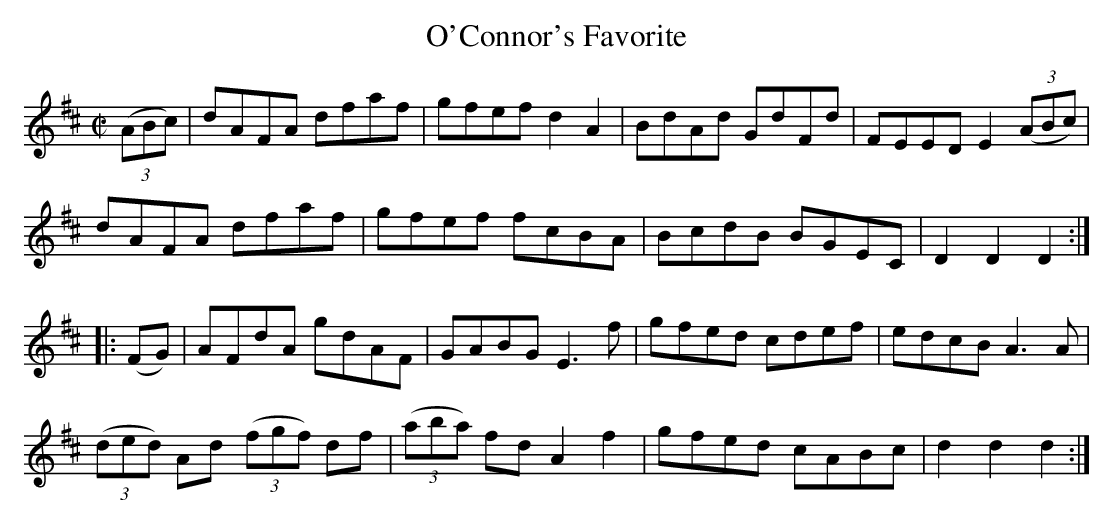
X:1
T: O'Connor's Favorite
M: C|
L: 1/8
K: D
   ((3ABc) | dAFA dfaf | gfef d2 A2 | BdAd GdFd | FEED  E2 ((3ABc) |
             dAFA dfaf | gfef fcBA  | BcdB BGEC | D2 D2 D2        :|
|:   (FG)  | AFdA gdAF | GABG E3 f  | gfed cdef | edcB  A3   A     |
   ((3ded) Ad ((3fgf) df | ((3aba) fd A2 f2 | gfed cABc | d2 d2 d2 :|
